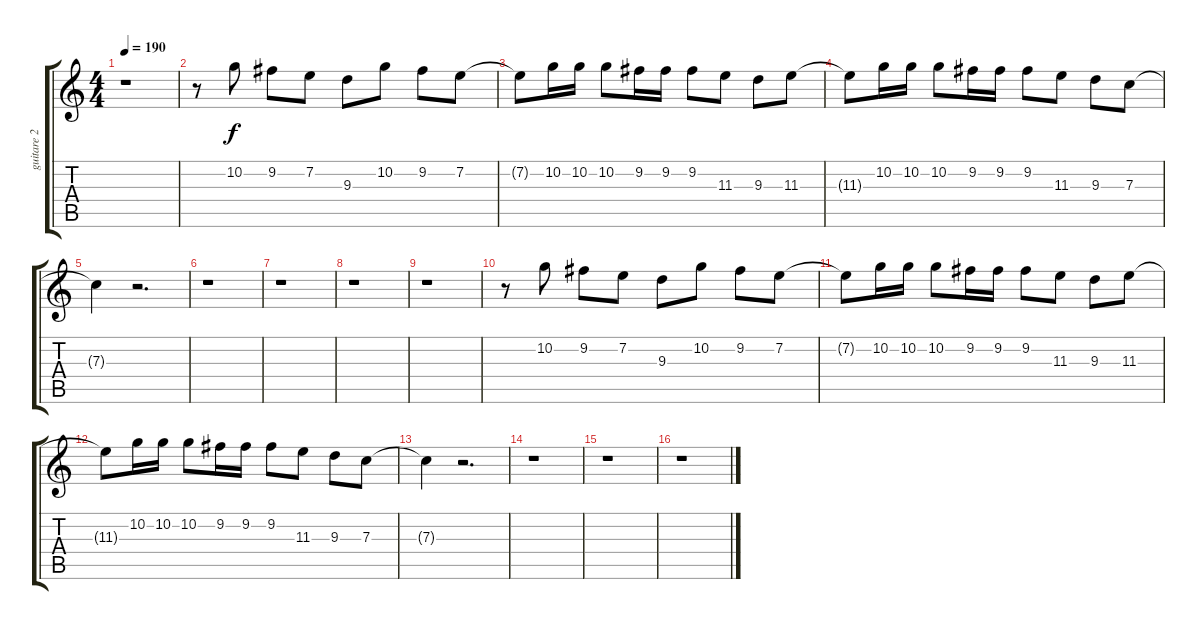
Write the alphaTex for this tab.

\track ("guitare 2" "guitare 2") {instrument distortionguitar}
\staff {score tabs}
\tuning (D4 A3 F3 C3 G2 D2) {hide}
\ts (4 4)
\tempo 190
\clef g2
\ks c
r.1{dy f} |
r.8 10.2.8 9.2.8 7.2.8 9.3.8 10.2.8 9.2.8 7.2.8 |
7.2{t}.8 10.2.16 10.2.16 10.2.8 9.2.16 9.2.16 9.2.8 11.3.8 9.3.8 11.3.8 |
11.3{t}.8 10.2.16 10.2.16 10.2.8 9.2.16 9.2.16 9.2.8 11.3.8 9.3.8 7.3.8 |
7.3{t}.4 r.2{d} |
r.1 |
r.1 |
r.1 |
r.1 |
r.8 10.2.8 9.2.8 7.2.8 9.3.8 10.2.8 9.2.8 7.2.8 |
7.2{t}.8 10.2.16 10.2.16 10.2.8 9.2.16 9.2.16 9.2.8 11.3.8 9.3.8 11.3.8 |
11.3{t}.8 10.2.16 10.2.16 10.2.8 9.2.16 9.2.16 9.2.8 11.3.8 9.3.8 7.3.8 |
7.3{t}.4 r.2{d} |
r.1 |
r.1 |
r.1
